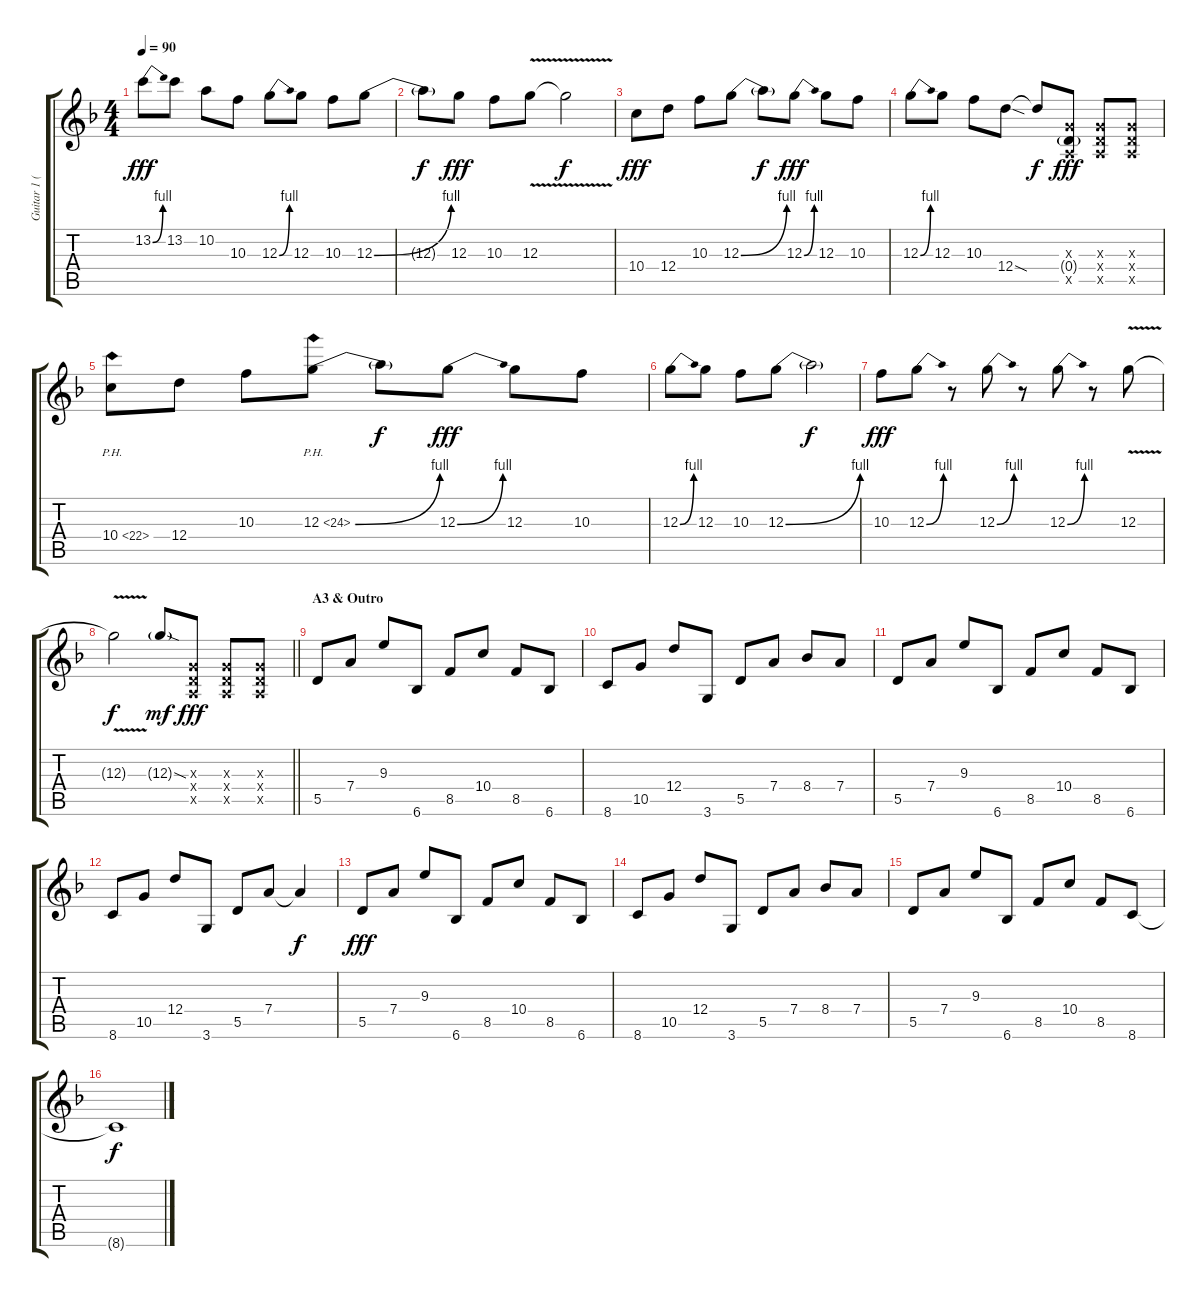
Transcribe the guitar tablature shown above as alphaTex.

\track ("Guitar 1 (Lead)" "Guitar 1 (") {instrument distortionguitar}
\staff {score tabs}
\tuning (E4 B3 G3 D3 A2 E2) {hide}
\ts (4 4)
\tempo 90
\clef g2
\ks f
13.2{be (bend 0 0 60 4)}.8{dy fff} 13.2.8 10.2.8 10.3.8 12.3{be (bend 0 0 60 4)}.8 12.3.8 10.3.8 12.3{be (bend 0 0 60 4)}.8 |
12.3{t}.8{dy f} 12.3.8{dy fff} 10.3.8 12.3{v}.8 12.3{t}.2{dy f} |
10.4.8{dy fff} 12.4.8 10.3.8 12.3{be (bend 0 0 60 4)}.8 12.3{t}.8{dy f} 12.3{be (bend 0 0 60 4)}.8{dy fff} 12.3.8 10.3.8 |
12.3{be (bend 0 0 60 4)}.8 12.3.8 10.3.8 12.4{sod}.8 12.4{t}.8{dy f} (0.3{x} 0.4{g} 0.5{x}).8{dy fff} (0.3{x} 0.4{x} 0.5{x}).8 (0.3{x} 0.4{x} 0.5{x}).8 |
10.4{ph 12}.8 12.4.8 10.3.8 12.3{be (bend 0 0 60 4) ph 12}.8 12.3{t}.8{dy f} 12.3{be (bend 0 0 60 4)}.8{dy fff} 12.3.8 10.3.8 |
12.3{be (bend 0 0 60 4)}.8 12.3.8 10.3.8 12.3{be (bend 0 0 60 4)}.8 12.3{t}.2{dy f} |
10.3.8{dy fff} 12.3{be (bend 0 0 60 4)}.8 r.8 12.3{be (bend 0 0 60 4)}.8 r.8 12.3{be (bend 0 0 60 4)}.8 r.8 12.3{v}.8 |
\barLineRight lightlight
12.3{t}.2{dy f} 12.3{sod g}.8{dy mf} (0.3{x} 0.4{x} 0.5{x}).8{dy fff} (0.3{x} 0.4{x} 0.5{x}).8 (0.3{x} 0.4{x} 0.5{x}).8 |
\section ("" "A3 & Outro")
5.5.8 7.4.8 9.3.8 6.6.8 8.5.8 10.4.8 8.5.8 6.6.8 |
8.6.8 10.5.8 12.4.8 3.6.8 5.5.8 7.4.8 8.4.8 7.4.8 |
5.5.8 7.4.8 9.3.8 6.6.8 8.5.8 10.4.8 8.5.8 6.6.8 |
8.6.8 10.5.8 12.4.8 3.6.8 5.5.8 7.4.8 7.4{t}.4{dy f} |
5.5.8{dy fff} 7.4.8 9.3.8 6.6.8 8.5.8 10.4.8 8.5.8 6.6.8 |
8.6.8 10.5.8 12.4.8 3.6.8 5.5.8 7.4.8 8.4.8 7.4.8 |
5.5.8 7.4.8 9.3.8 6.6.8 8.5.8 10.4.8 8.5.8 8.6.8 |
8.6{t}.1{dy f}
